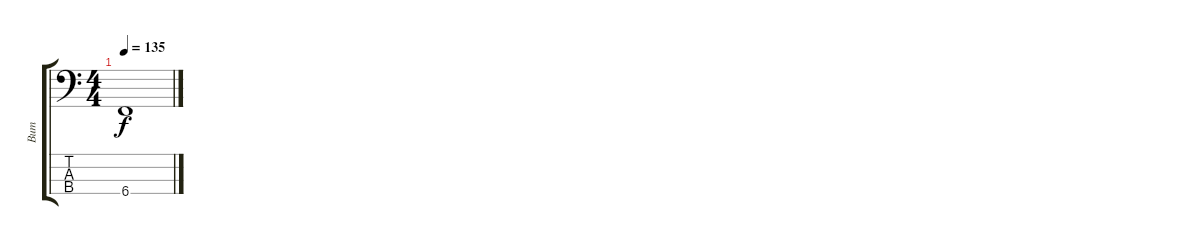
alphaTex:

\track ("Вит" "Вит") {instrument electricbasspick}
\staff {score tabs}
\tuning (E2 B1 Gb1 B0) {hide}
\ts (4 4)
\tempo 135
\clef f4
\ks c
6.4.1{dy f}
